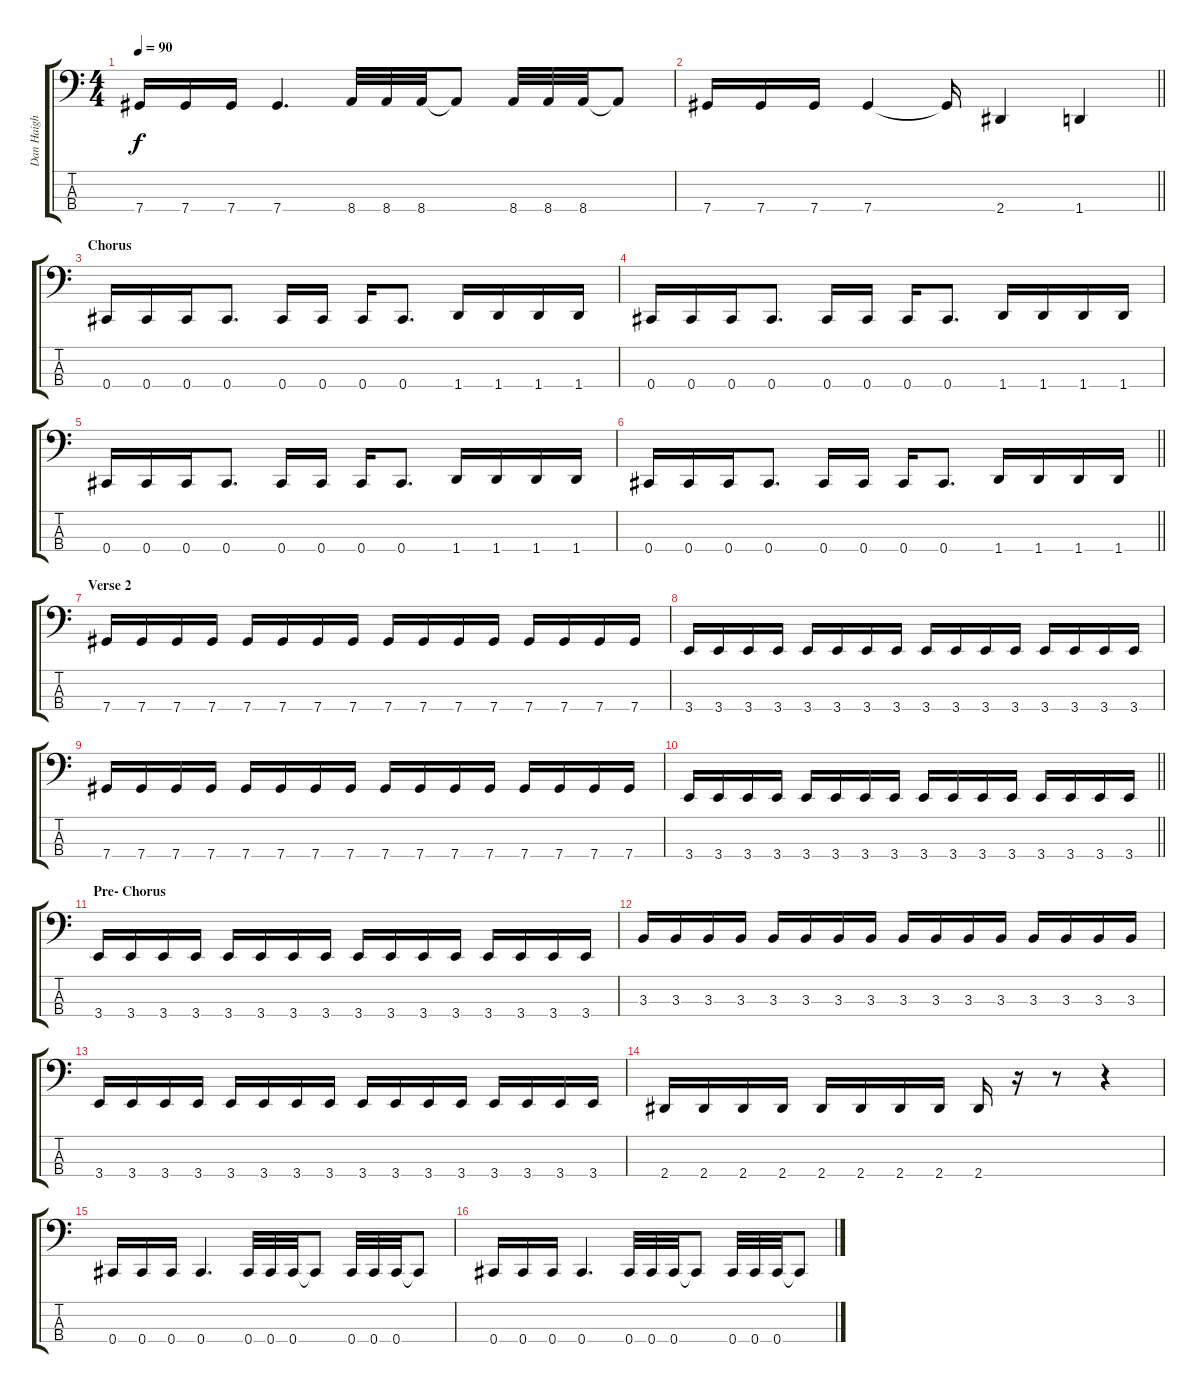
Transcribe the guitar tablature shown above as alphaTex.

\track ("Dan Haigh" "Dan Haigh") {instrument electricbasspick}
\staff {score tabs}
\tuning (Gb2 Db2 Ab1 Db1) {hide}
\ts (4 4)
\tempo 90
\clef f4
\ks c
7.4.16{dy f} 7.4.16 7.4.16 7.4.4{d} 8.4.32 8.4.32 8.4.32 8.4{t}.8 8.4.32 8.4.32 8.4.32 8.4{t}.8 |
\barLineRight lightlight
7.4.16 7.4.16 7.4.16 7.4.4 7.4{t}.16 2.4.4 1.4.4 |
\section ("" "Chorus")
0.4.16 0.4.16 0.4.16 0.4.8{d} 0.4.16 0.4.16 0.4.16 0.4.8{d} 1.4.16 1.4.16 1.4.16 1.4.16 |
0.4.16 0.4.16 0.4.16 0.4.8{d} 0.4.16 0.4.16 0.4.16 0.4.8{d} 1.4.16 1.4.16 1.4.16 1.4.16 |
0.4.16 0.4.16 0.4.16 0.4.8{d} 0.4.16 0.4.16 0.4.16 0.4.8{d} 1.4.16 1.4.16 1.4.16 1.4.16 |
\barLineRight lightlight
0.4.16 0.4.16 0.4.16 0.4.8{d} 0.4.16 0.4.16 0.4.16 0.4.8{d} 1.4.16 1.4.16 1.4.16 1.4.16 |
\section ("" "Verse 2")
7.4.16{volume 10} 7.4.16 7.4.16 7.4.16 7.4.16 7.4.16 7.4.16 7.4.16 7.4.16 7.4.16 7.4.16 7.4.16 7.4.16 7.4.16 7.4.16 7.4.16 |
3.4.16 3.4.16 3.4.16 3.4.16 3.4.16 3.4.16 3.4.16 3.4.16 3.4.16 3.4.16 3.4.16 3.4.16 3.4.16 3.4.16 3.4.16 3.4.16 |
7.4.16{volume 10} 7.4.16 7.4.16 7.4.16 7.4.16 7.4.16 7.4.16 7.4.16 7.4.16 7.4.16 7.4.16 7.4.16 7.4.16 7.4.16 7.4.16 7.4.16 |
\barLineRight lightlight
3.4.16 3.4.16 3.4.16 3.4.16 3.4.16 3.4.16 3.4.16 3.4.16 3.4.16 3.4.16 3.4.16 3.4.16 3.4.16 3.4.16 3.4.16 3.4.16 |
\section ("" "Pre- Chorus")
3.4.16{volume 10} 3.4.16 3.4.16 3.4.16 3.4.16 3.4.16 3.4.16 3.4.16 3.4.16 3.4.16 3.4.16 3.4.16 3.4.16 3.4.16 3.4.16 3.4.16 |
3.3.16 3.3.16 3.3.16 3.3.16 3.3.16 3.3.16 3.3.16 3.3.16 3.3.16 3.3.16 3.3.16 3.3.16 3.3.16 3.3.16 3.3.16 3.3.16 |
3.4.16 3.4.16 3.4.16 3.4.16 3.4.16 3.4.16 3.4.16 3.4.16 3.4.16 3.4.16 3.4.16 3.4.16 3.4.16 3.4.16 3.4.16 3.4.16 |
2.4.16 2.4.16 2.4.16 2.4.16 2.4.16 2.4.16 2.4.16 2.4.16 2.4.16 r.16 r.8 r.4 |
0.4.16 0.4.16 0.4.16 0.4.4{d} 0.4.32 0.4.32 0.4.32 0.4{t}.8 0.4.32 0.4.32 0.4.32 0.4{t}.8 |
0.4.16 0.4.16 0.4.16 0.4.4{d} 0.4.32 0.4.32 0.4.32 0.4{t}.8 0.4.32 0.4.32 0.4.32 0.4{t}.8
